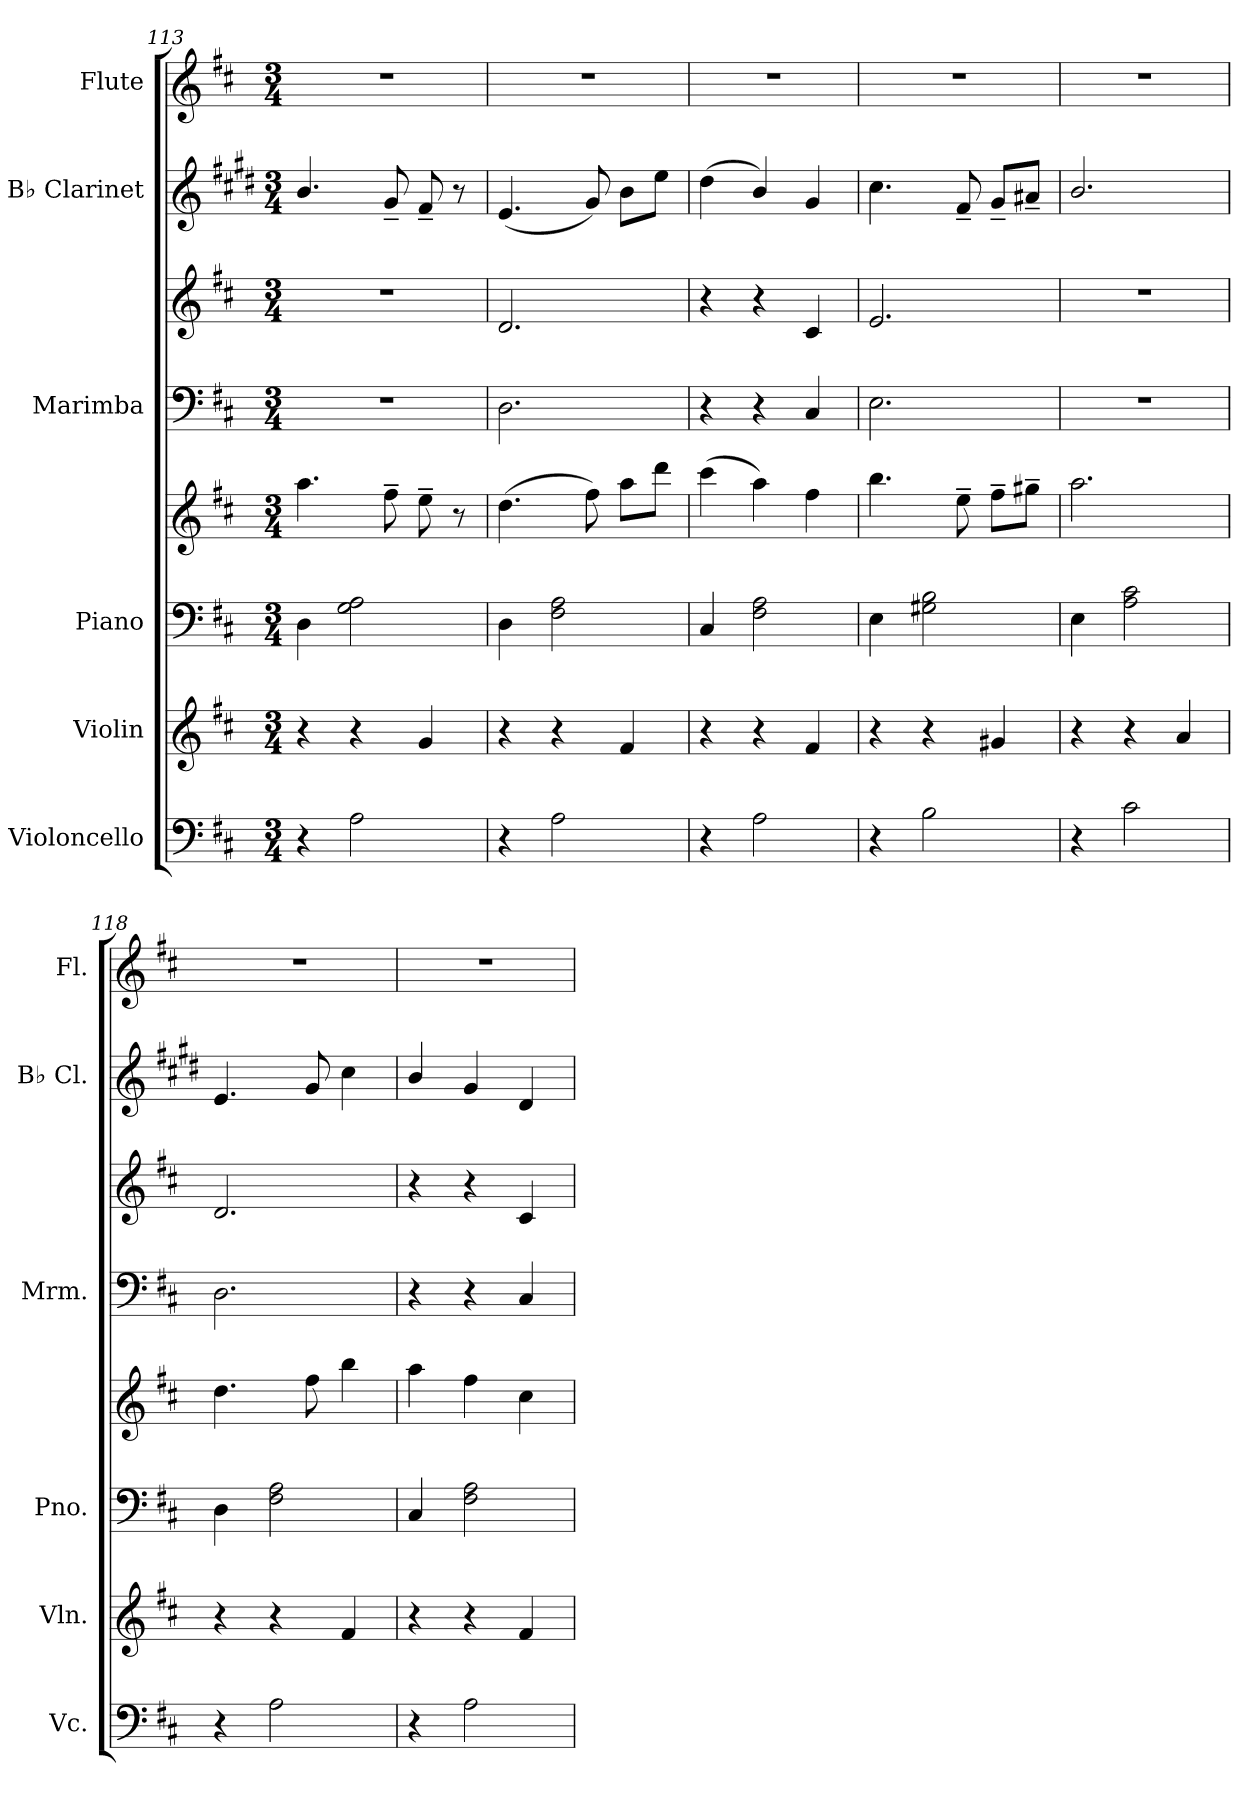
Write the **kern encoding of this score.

**kern	**kern	**kern	**kern	**kern	**kern	**kern	**kern
*part6	*part5	*part4	*part4	*part3	*part3	*part2	*part1
*staff8	*staff7	*staff6	*staff5	*staff4	*staff3	*staff2	*staff1
*I"Violoncello	*I"Violin	*I"Piano	*	*I"Marimba	*	*I"B♭ Clarinet	*I"Flute
*I'Vc.	*I'Vln.	*I'Pno.	*	*I'Mrm.	*	*I'B♭ Cl.	*I'Fl.
*clefF4	*clefG2	*clefF4	*clefG2	*clefF4	*clefG2	*clefG2	*clefG2
*	*	*	*	*	*	*ITrd1c2	*
*k[f#c#]	*k[f#c#]	*k[f#c#]	*k[f#c#]	*k[f#c#]	*k[f#c#]	*k[f#c#]	*k[f#c#]
*M3/4	*M3/4	*M3/4	*M3/4	*M3/4	*M3/4	*M3/4	*M3/4
=113	=113	=113	=113	=113	=113	=113	=113
4r	4r	4D\	4.aa\	2.r	2.r	4.a/	2.r
2A\	4r	2G\ 2A\	.	.	.	.	.
.	.	.	8ff#~\	.	.	8f#~/	.
.	4g/	.	8ee~\	.	.	8e~/	.
.	.	.	8r	.	.	8r	.
=114	=114	=114	=114	=114	=114	=114	=114
4r	4r	4D\	(4.dd\	2.D\	2.d/	(4.d/	2.r
2A\	4r	2F#\ 2A\	.	.	.	.	.
.	.	.	8ff#\)	.	.	8f#/)	.
.	4f#/	.	8aa\L	.	.	8a\L	.
.	.	.	8ddd\J	.	.	8dd\J	.
=115	=115	=115	=115	=115	=115	=115	=115
4r	4r	4C#/	(4ccc#\	4r	4r	(4cc#\	2.r
2A\	4r	2F#\ 2A\	4aa\)	4r	4r	4a/)	.
.	4f#/	.	4ff#\	4C#/	4c#/	4f#/	.
=116	=116	=116	=116	=116	=116	=116	=116
4r	4r	4E\	4.bb\	2.E\	2.e/	4.b\	2.r
2B\	4r	2G#X\ 2B\	.	.	.	.	.
.	.	.	8ee~\	.	.	8e~/	.
.	4g#X/	.	8ff#~\L	.	.	8f#~/L	.
.	.	.	8gg#X~\J	.	.	8g#X~/J	.
=117	=117	=117	=117	=117	=117	=117	=117
4r	4r	4E\	2.aa\	2.r	2.r	2.a/	2.r
2c#\	4r	2A\ 2c#\	.	.	.	.	.
.	4a/	.	.	.	.	.	.
!!LO:LB:g=z
=118	=118	=118	=118	=118	=118	=118	=118
4r	4r	4D\	4.dd\	2.D\	2.d/	4.d/	2.r
2A\	4r	2F#\ 2A\	.	.	.	.	.
.	.	.	8ff#\	.	.	8f#/	.
.	4f#/	.	4bb\	.	.	4b\	.
=119	=119	=119	=119	=119	=119	=119	=119
4r	4r	4C#/	4aa\	4r	4r	4a/	2.r
2A\	4r	2F#\ 2A\	4ff#\	4r	4r	4f#/	.
.	4f#/	.	4cc#\	4C#/	4c#/	4c#/	.
=	=	=	=	=	=	=	=
*-	*-	*-	*-	*-	*-	*-	*-
